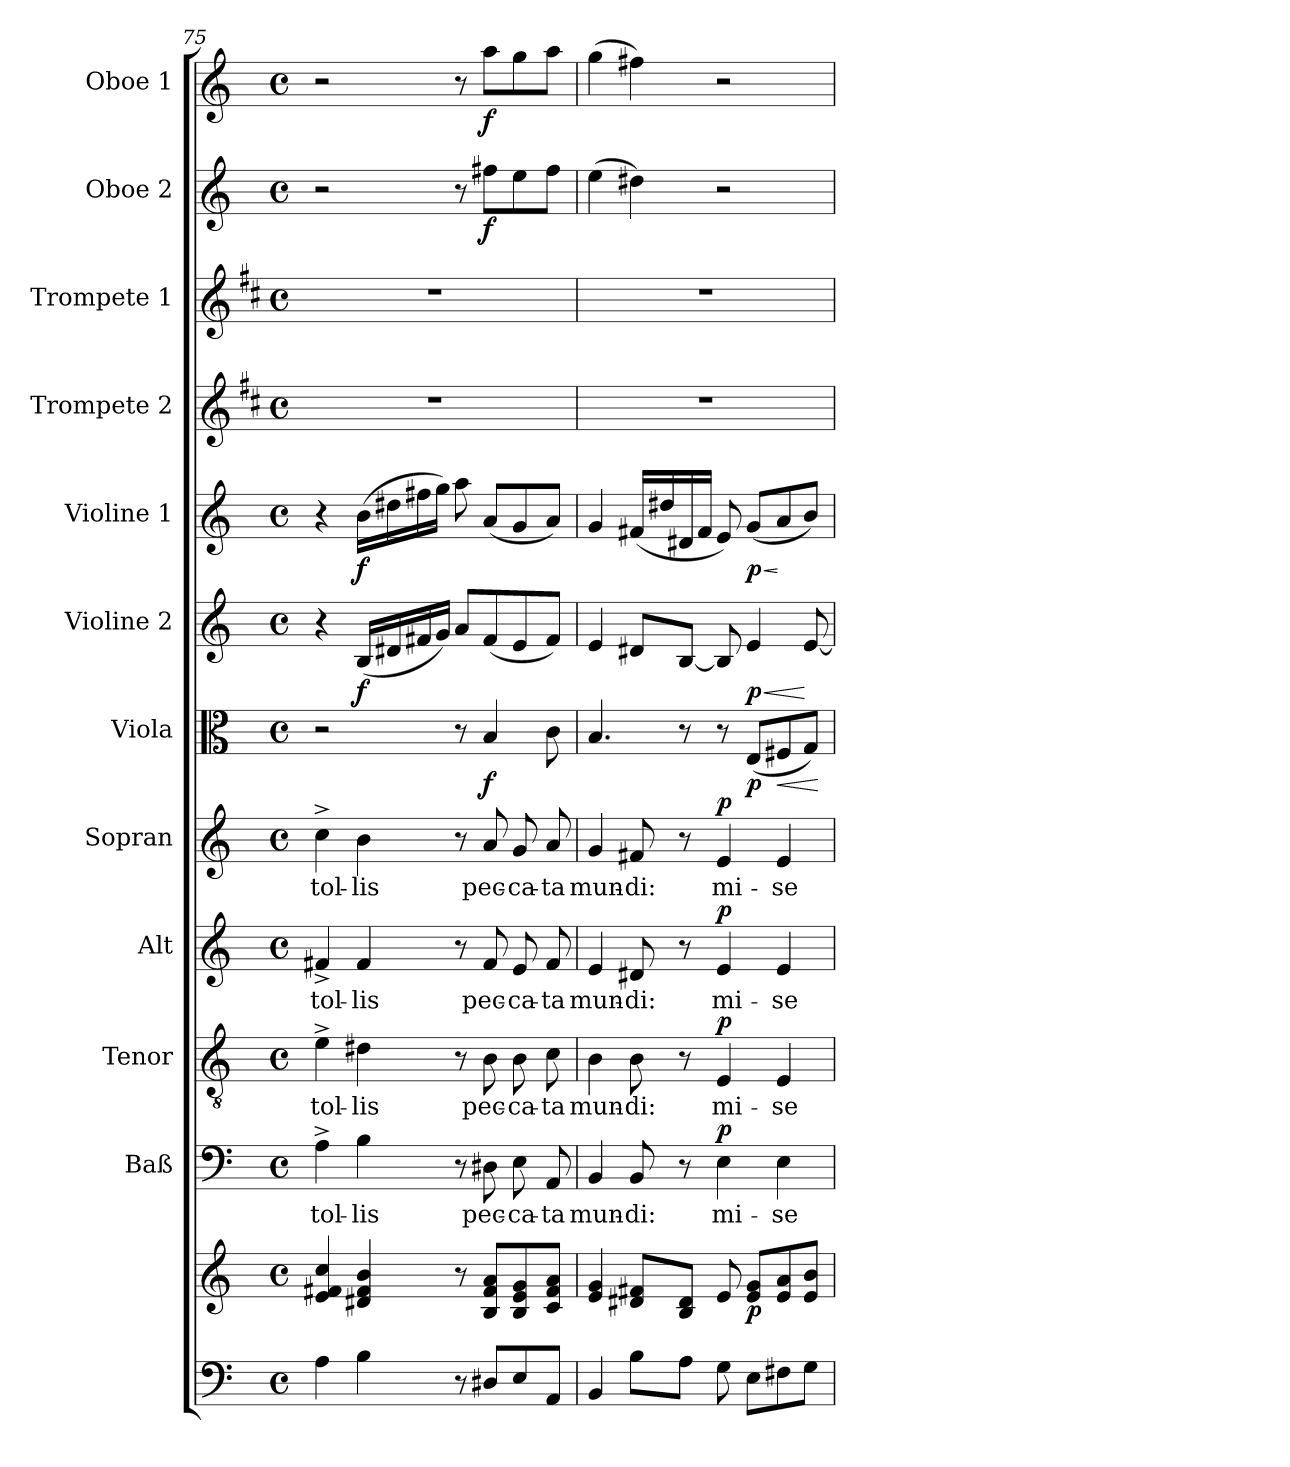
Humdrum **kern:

**kern	**kern	**dynam	**kern	**text	**dynam	**kern	**text	**dynam	**kern	**text	**dynam	**kern	**text	**dynam	**kern	**dynam	**kern	**dynam	**kern	**dynam	**kern	**kern	**kern	**dynam	**kern	**dynam
*part12	*part12	*part12	*part11	*part11	*part11	*part10	*part10	*part10	*part9	*part9	*part9	*part8	*part8	*part8	*part7	*part7	*part6	*part6	*part5	*part5	*part4	*part3	*part2	*part2	*part1	*part1
*staff13	*staff12	*staff12/13	*staff11	*staff11	*staff11	*staff10	*staff10	*staff10	*staff9	*staff9	*staff9	*staff8	*staff8	*staff8	*staff7	*staff7	*staff6	*staff6	*staff5	*staff5	*staff4	*staff3	*staff2	*staff2	*staff1	*staff1
*	*	*	*I"Baß	*	*	*I"Tenor	*	*	*I"Alt	*	*	*I"Sopran	*	*	*I"Viola	*	*I"Violine 2	*	*I"Violine 1	*	*I"Trompete 2	*I"Trompete 1	*I"Oboe 2	*	*I"Oboe 1	*
*	*	*	*I'Baß	*	*	*I'Ten	*	*	*I'Alt	*	*	*I'Sop	*	*	*I'Vla.	*	*I'Vln. 2	*	*I'Vln. 1	*	*I'Trp. 2	*I'Trp. 1	*I'Ob. 2	*	*I'Ob. 1	*
*clefF4	*clefG2	*	*clefF4	*	*	*clefGv2	*	*	*clefG2	*	*	*clefG2	*	*	*clefC3	*	*clefG2	*	*clefG2	*	*clefG2	*clefG2	*clefG2	*	*clefG2	*
*	*	*	*	*	*	*	*	*	*	*	*	*	*	*	*	*	*	*	*	*	*ITrd1c2	*ITrd1c2	*	*	*	*
*k[]	*k[]	*	*k[]	*	*	*k[]	*	*	*k[]	*	*	*k[]	*	*	*k[]	*	*k[]	*	*k[]	*	*k[]	*k[]	*k[]	*	*k[]	*
*C:	*C:	*	*C:	*	*	*C:	*	*	*C:	*	*	*C:	*	*	*C:	*	*C:	*	*C:	*	*C:	*C:	*C:	*	*C:	*
*M4/4	*M4/4	*	*M4/4	*	*	*M4/4	*	*	*M4/4	*	*	*M4/4	*	*	*M4/4	*	*M4/4	*	*M4/4	*	*M4/4	*M4/4	*M4/4	*	*M4/4	*
*met(c)	*met(c)	*	*met(c)	*	*	*met(c)	*	*	*met(c)	*	*	*met(c)	*	*	*met(c)	*	*met(c)	*	*met(c)	*	*met(c)	*met(c)	*met(c)	*	*met(c)	*
=75	=75	=75	=75	=75	=75	=75	=75	=75	=75	=75	=75	=75	=75	=75	=75	=75	=75	=75	=75	=75	=75	=75	=75	=75	=75	=75
!	!	!	!	!LO:LY:b	!	!	!LO:LY:b	!	!	!LO:LY:b	!	!	!LO:LY:b	!	!	!	!	!	!	!	!	!	!	!	!	!
4A\	4e/ 4f#X/ 4cc/	.	4A^>\	tol-	.	4e^>\	tol-	.	4f#X^</	tol-	.	4cc^>\	tol-	.	2r	.	4r	.	4r	.	1r	1r	2r	.	2r	.
!	!	!	!	!LO:LY:b	!	!	!LO:LY:b	!	!	!LO:LY:b	!	!	!LO:LY:b	!	!	!	!	!LO:DY:b	!	!LO:DY:b	!	!	!	!	!	!
4B\	4d#X/ 4f#/ 4b/	.	4B\	-lis	.	4d#X\	-lis	.	4f#/	-lis	.	4b\	-lis	.	.	.	(<16B/LL	f	(>16b\LL	f	.	.	.	.	.	.
.	.	.	.	.	.	.	.	.	.	.	.	.	.	.	.	.	16d#X/	.	16dd#X\	.	.	.	.	.	.	.
.	.	.	.	.	.	.	.	.	.	.	.	.	.	.	.	.	16f#X/	.	16ff#X\	.	.	.	.	.	.	.
.	.	.	.	.	.	.	.	.	.	.	.	.	.	.	.	.	16g/JJ)	.	16gg\JJ)	.	.	.	.	.	.	.
8r	8r	.	8r	.	.	8r	.	.	8r	.	.	8r	.	.	8r	.	8a/L	.	8aa\	.	.	.	8r	.	8r	.
!	!	!	!	!LO:LY:b	!	!	!LO:LY:b	!	!	!LO:LY:b	!	!	!LO:LY:b	!	!	!LO:DY:b	!	!	!	!	!	!	!	!LO:DY:b	!	!LO:DY:b
8D#X/L	8B/ 8f#/ 8a/L	.	8D#X\	pec-	.	8B\	pec-	.	8f#/	pec-	.	8a/	pec-	.	4B/	f	(<8f#/	.	(<8a/L	.	.	.	8ff#X\L	f	8aa\L	f
!	!	!	!	!LO:LY:b	!	!	!LO:LY:b	!	!	!LO:LY:b	!	!	!LO:LY:b	!	!	!	!	!	!	!	!	!	!	!	!	!
8E/	8B/ 8e/ 8g/	.	8E\	-ca-	.	8B\	-ca-	.	8e/	-ca-	.	8g/	-ca-	.	.	.	8e/	.	8g/	.	.	.	8ee\	.	8gg\	.
!	!	!	!	!LO:LY:b	!	!	!LO:LY:b	!	!	!LO:LY:b	!	!	!LO:LY:b	!	!	!	!	!	!	!	!	!	!	!	!	!
8AA/J	8c/ 8f#/ 8a/J	.	8AA/	-ta	.	8c\	-ta	.	8f#/	-ta	.	8a/	-ta	.	8c\	.	8f#/J)	.	8a/J)	.	.	.	8ff#\J	.	8aa\J	.
!!LO:PB:g=z
=76	=76	=76	=76	=76	=76	=76	=76	=76	=76	=76	=76	=76	=76	=76	=76	=76	=76	=76	=76	=76	=76	=76	=76	=76	=76	=76
!	!	!	!	!LO:LY:b	!	!	!LO:LY:b	!	!	!LO:LY:b	!	!	!LO:LY:b	!	!	!	!	!	!	!	!	!	!	!	!	!
4BB/	4e/ 4g/	.	4BB/	mun-	.	4B\	mun-	.	4e/	mun-	.	4g/	mun-	.	4.B/	.	4e/	.	4g/	.	1r	1r	(>4ee\	.	(>4gg\	.
!	!	!	!	!LO:LY:b	!	!	!LO:LY:b	!	!	!LO:LY:b	!	!	!LO:LY:b	!	!	!	!	!	!	!	!	!	!	!	!	!
8B\L	8d#X/ 8f#X/L	.	8BB/	-di:	.	8B\	-di:	.	8d#X/	-di:	.	8f#X/	-di:	.	.	.	8d#X/L	.	(<16f#X/LL	.	.	.	4dd#X\)	.	4ff#X\)	.
.	.	.	.	.	.	.	.	.	.	.	.	.	.	.	.	.	.	.	16dd#X/	.	.	.	.	.	.	.
8A\J	8B/ 8d#/J	.	8r	.	.	8r	.	.	8r	.	.	8r	.	.	8r	.	[8B/J	.	16d#X/	.	.	.	.	.	.	.
.	.	.	.	.	.	.	.	.	.	.	.	.	.	.	.	.	.	.	16f#/JJ	.	.	.	.	.	.	.
!	!	!	!	!LO:LY:b	!LO:DY:a	!	!LO:LY:b	!LO:DY:a	!	!LO:LY:b	!LO:DY:a	!	!LO:LY:b	!LO:DY:a	!	!	!	!	!	!	!	!	!	!	!	!
8G\	8e/	.	4E\	mi-	p	4E/	mi-	p	4e/	mi-	p	4e/	mi-	p	8r	.	8B/]	.	8e/)	.	.	.	2r	.	2r	.
!	!	!LO:DY:b	!	!	!	!	!	!	!	!	!	!	!	!	!	!LO:DY:b	!	!LO:HP:b	!	!LO:HP:b	!	!	!	!	!	!
!	!	!	!	!	!	!	!	!	!	!	!	!	!	!	!	!	!	!LO:DY:n=1:b	!	!LO:DY:n=1:b	!	!	!	!	!	!
8E\L	8e/ 8g/L	p	.	.	.	.	.	.	.	.	.	.	.	.	(<8E/L	p	4e/	< p	(<8g/L	< p	.	.	.	.	.	.
!	!	!	!	!LO:LY:b	!	!	!LO:LY:b	!	!	!LO:LY:b	!	!	!LO:LY:b	!	!	!LO:HP:b	!	!	!	!	!	!	!	!	!	!
8F#X\	8e/ 8a/	.	4E\	-se-	.	4E/	-se-	.	4e/	-se-	.	4e/	-se-	.	8F#X/	<	.	.	8a/	[	.	.	.	.	.	.
8G\J	8e/ 8b/J	.	.	.	.	.	.	.	.	.	.	.	.	.	8G/J)	.	[8e/	[	8b/J)	.	.	.	.	.	.	.
.	.	.	.	.	.	.	.	.	.	.	.	.	.	.	.	[	.	.	.	.	.	.	.	.	.	.
=	=	=	=	=	=	=	=	=	=	=	=	=	=	=	=	=	=	=	=	=	=	=	=	=	=	=
*-	*-	*-	*-	*-	*-	*-	*-	*-	*-	*-	*-	*-	*-	*-	*-	*-	*-	*-	*-	*-	*-	*-	*-	*-	*-	*-
